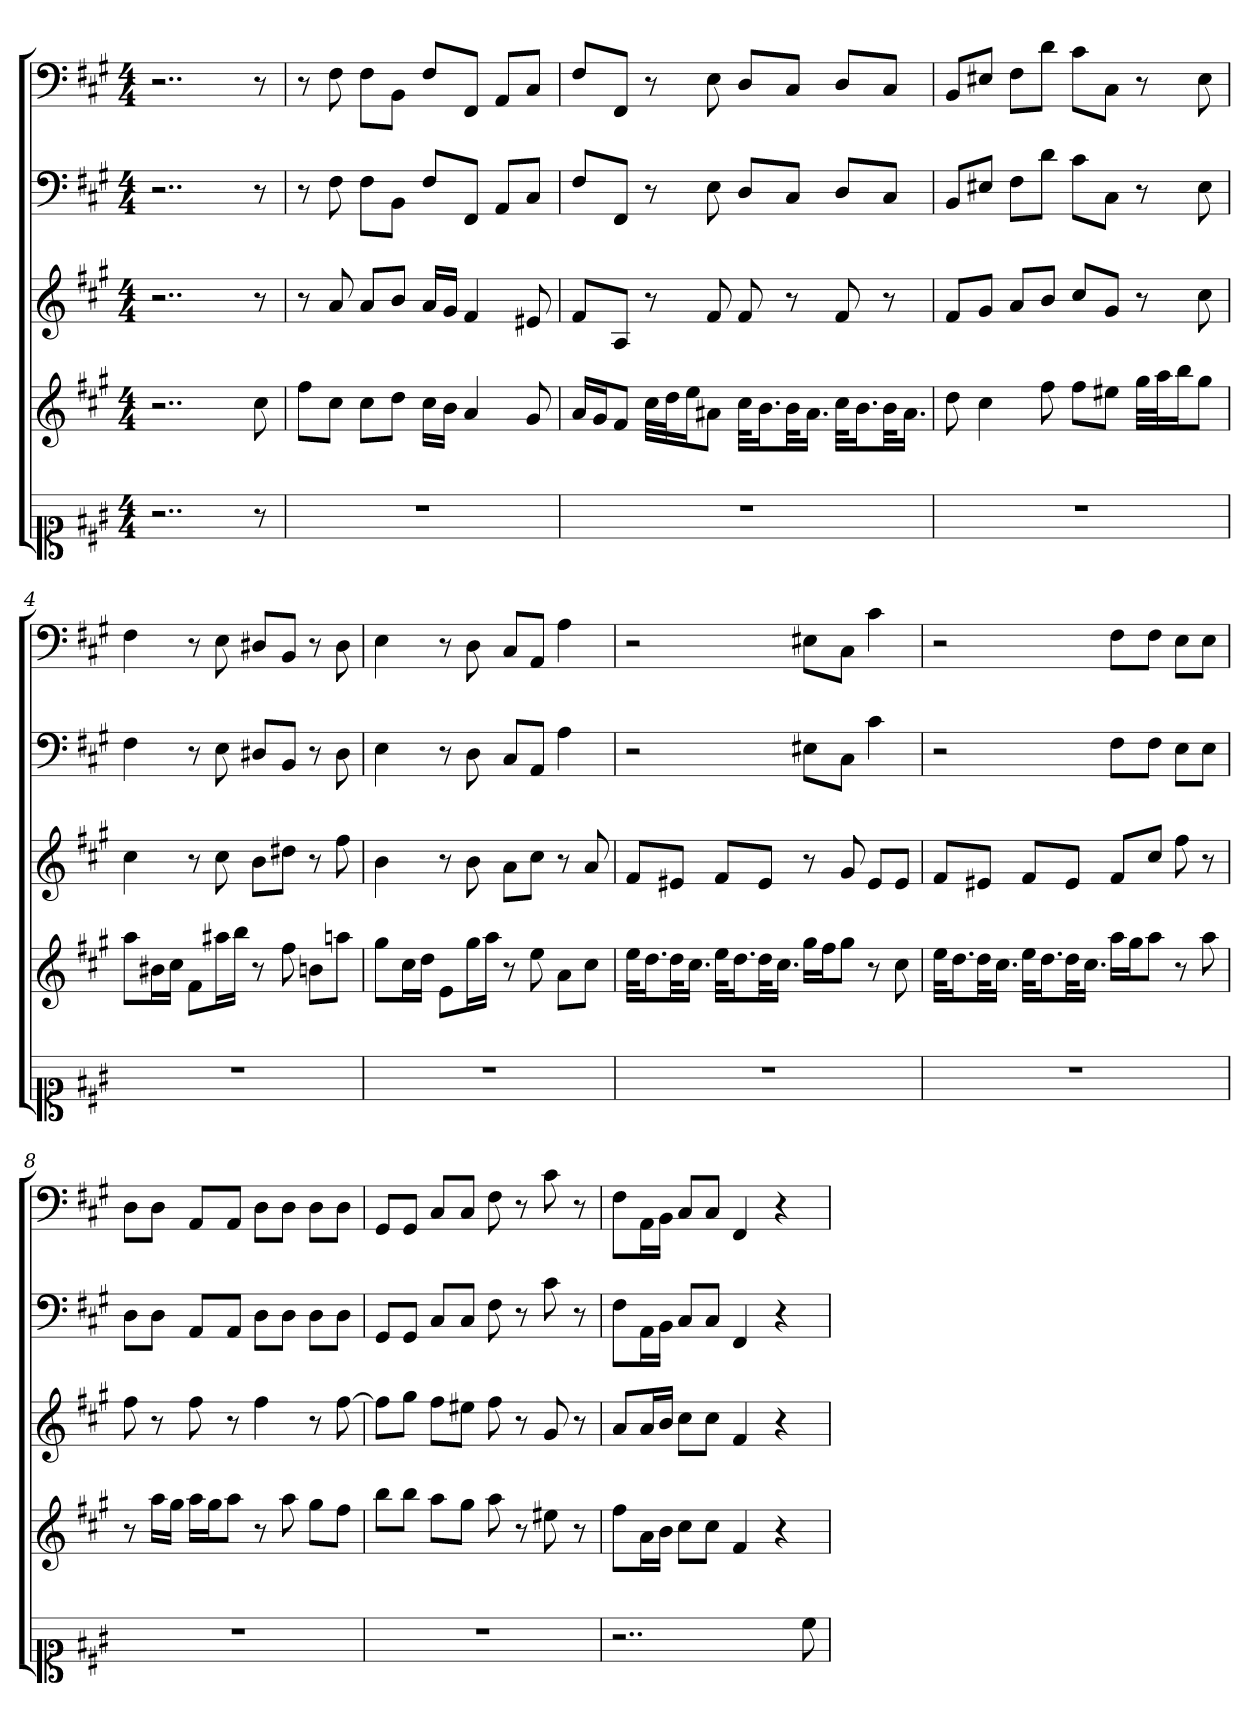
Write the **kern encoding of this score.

**kern	**kern	**kern	**kern	**kern
*part5	*part4	*part3	*part2	*part1
*staff5	*staff4	*staff3	*staff2	*staff1
*clefC1	*	*	*clefF4	*clefF4
*k[f#c#g#]	*k[f#c#g#]	*k[f#c#g#]	*k[f#c#g#]	*k[f#c#g#]
*f#:	*f#:	*f#:	*f#:	*f#:
*M4/4	*M4/4	*M4/4	*M4/4	*M4/4
=	=	=	=	=
2..r	2..r	2..r	2..r	2..r
8r	8cc#	8r	8r	8r
=1	=1	=1	=1	=1
1r	8ff#L	8r	8r	8r
.	8cc#J	8a	8F#	8F#
.	8cc#L	8aL	8F#\L	8F#\L
.	8ddJ	8bJ	8BB\J	8BB\J
.	16cc#LL	16aLL	8F#/L	8F#/L
.	16bJJ	16g#JJ	.	.
.	4a	4f#	8FF#/J	8FF#/J
.	.	.	8AA/L	8AA/L
.	8g#	8e#X	8C#/J	8C#/J
=2	=2	=2	=2	=2
1r	16aLL	8f#L	8F#/L	8F#/L
.	16g#J	.	.	.
.	8f#J	8AJ	8FF#/J	8FF#/J
.	32cc#LLL	8r	8r	8r
.	32ddJ	.	.	.
.	16eeJ	.	.	.
.	8a#XJ	8f#	8E	8E
.	32cc#KLL	8f#	8D/L	8D/L
.	16.bJ	.	.	.
.	32bKL	8r	8C#/J	8C#/J
.	16.a#JJ	.	.	.
.	32cc#KLL	8f#	8D/L	8D/L
.	16.bJ	.	.	.
.	32bKL	8r	8C#/J	8C#/J
.	16.a#JJ	.	.	.
=3	=3	=3	=3	=3
1r	8dd	8f#L	8BB/L	8BB/L
.	4cc#	8g#J	8E#X/J	8E#X/J
.	.	8aL	8F#\L	8F#\L
.	8ff#	8bJ	8d\J	8d\J
.	8ff#L	8cc#L	8c#\L	8c#\L
.	8ee#XJ	8g#J	8C#\J	8C#\J
.	32gg#LLL	8r	8r	8r
.	32aaJ	.	.	.
.	16bbJ	.	.	.
.	8gg#J	8cc#	8E#	8E#
=4	=4	=4	=4	=4
1r	8aaL	4cc#	4F#	4F#
.	16b#XL	.	.	.
.	16cc#JJ	.	.	.
.	8f#L	8r	8r	8r
.	16aa#XL	8cc#	8E	8E
.	16bbJJ	.	.	.
.	8r	8bL	8D#X/L	8D#X/L
.	8ff#	8dd#XJ	8BB/J	8BB/J
.	8bnL	8r	8r	8r
.	8aanJ	8ff#	8D#	8D#
=5	=5	=5	=5	=5
1r	8gg#L	4b	4E	4E
.	16cc#L	.	.	.
.	16ddJJ	.	.	.
.	8eL	8r	8r	8r
.	16gg#L	8b	8D	8D
.	16aaJJ	.	.	.
.	8r	8aL	8C#/L	8C#/L
.	8ee	8cc#J	8AA/J	8AA/J
.	8aL	8r	4A	4A
.	8cc#J	8a	.	.
=6	=6	=6	=6	=6
1r	32eeKLL	8f#L	2r	2r
.	16.ddJ	.	.	.
.	32ddKL	8e#XJ	.	.
.	16.cc#JJ	.	.	.
.	32eeKLL	8f#L	.	.
.	16.ddJ	.	.	.
.	32ddKL	8e#J	.	.
.	16.cc#JJ	.	.	.
.	16gg#LL	8r	8E#X\L	8E#X\L
.	16ff#J	.	.	.
.	8gg#J	8g#	8C#\J	8C#\J
.	8r	8e#L	4c#	4c#
.	8cc#	8e#J	.	.
=7	=7	=7	=7	=7
1r	32eeKLL	8f#L	2r	2r
.	16.ddJ	.	.	.
.	32ddKL	8e#XJ	.	.
.	16.cc#JJ	.	.	.
.	32eeKLL	8f#L	.	.
.	16.ddJ	.	.	.
.	32ddKL	8e#J	.	.
.	16.cc#JJ	.	.	.
.	16aaLL	8f#L	8F#\L	8F#\L
.	16gg#J	.	.	.
.	8aaJ	8cc#J	8F#\J	8F#\J
.	8r	8ff#	8E\L	8E\L
.	8aa	8r	8E\J	8E\J
=8	=8	=8	=8	=8
1r	8r	8ff#	8D\L	8D\L
.	16aaLL	8r	8D\J	8D\J
.	16gg#JJ	.	.	.
.	16aaLL	8ff#	8AA/L	8AA/L
.	16gg#J	.	.	.
.	8aaJ	8r	8AA/J	8AA/J
.	8r	4ff#	8D\L	8D\L
.	8aa	.	8D\J	8D\J
.	8gg#L	8r	8D\L	8D\L
.	8ff#J	[8ff#	8D\J	8D\J
=9	=9	=9	=9	=9
1r	8bbL	8ff#L]	8GG#/L	8GG#/L
.	8bbJ	8gg#J	8GG#/J	8GG#/J
.	8aaL	8ff#L	8C#/L	8C#/L
.	8gg#J	8ee#XJ	8C#/J	8C#/J
.	8aa	8ff#	8F#	8F#
.	8r	8r	8r	8r
.	8ee#X	8g#	8c#	8c#
.	8r	8r	8r	8r
=10	=10	=10	=10	=10
2..r	8ff#L	8aL	8F#\L	8F#\L
.	16aL	16aL	16AA\L	16AA\L
.	16bJJ	16bJJ	16BB\JJ	16BB\JJ
.	8cc#L	8cc#L	8C#/L	8C#/L
.	8cc#J	8cc#J	8C#/J	8C#/J
.	4f#	4f#	4FF#	4FF#
.	4r	4r	4r	4r
8cc#	.	.	.	.
=	=	=	=	=
*-	*-	*-	*-	*-
